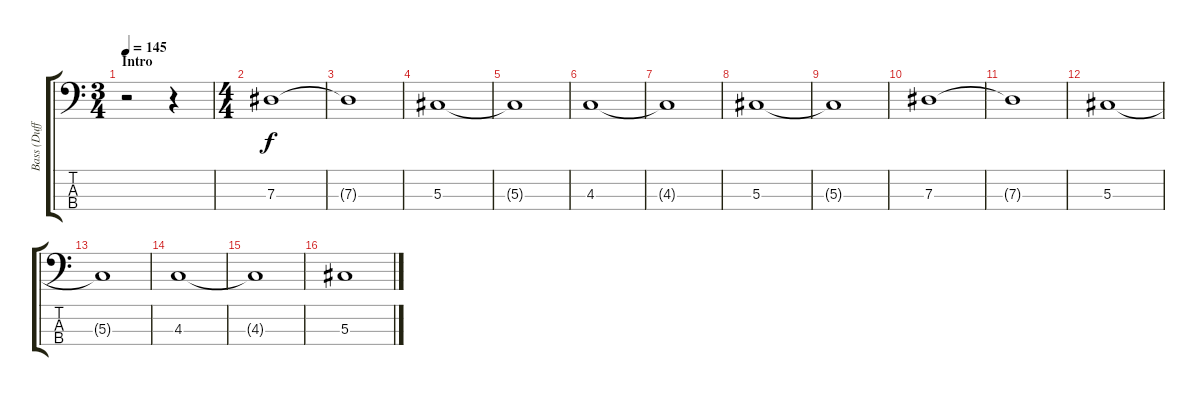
\track ("Bass (Duff)" "Bass (Duff") {instrument electricbasspick}
\staff {score tabs}
\tuning (Gb2 Db2 Ab1 Eb1) {hide}
\ts (3 4)
\section ("" "Intro")
\tempo 145
\clef f4
\ks c
r.2{dy f instrument electricbasspick} r.4 |
\ts (4 4)
7.3.1 |
7.3{t}.1 |
5.3.1 |
5.3{t}.1 |
4.3.1 |
4.3{t}.1 |
5.3.1 |
5.3{t}.1 |
7.3.1 |
7.3{t}.1 |
5.3.1 |
5.3{t}.1 |
4.3.1 |
4.3{t}.1 |
5.3.1
